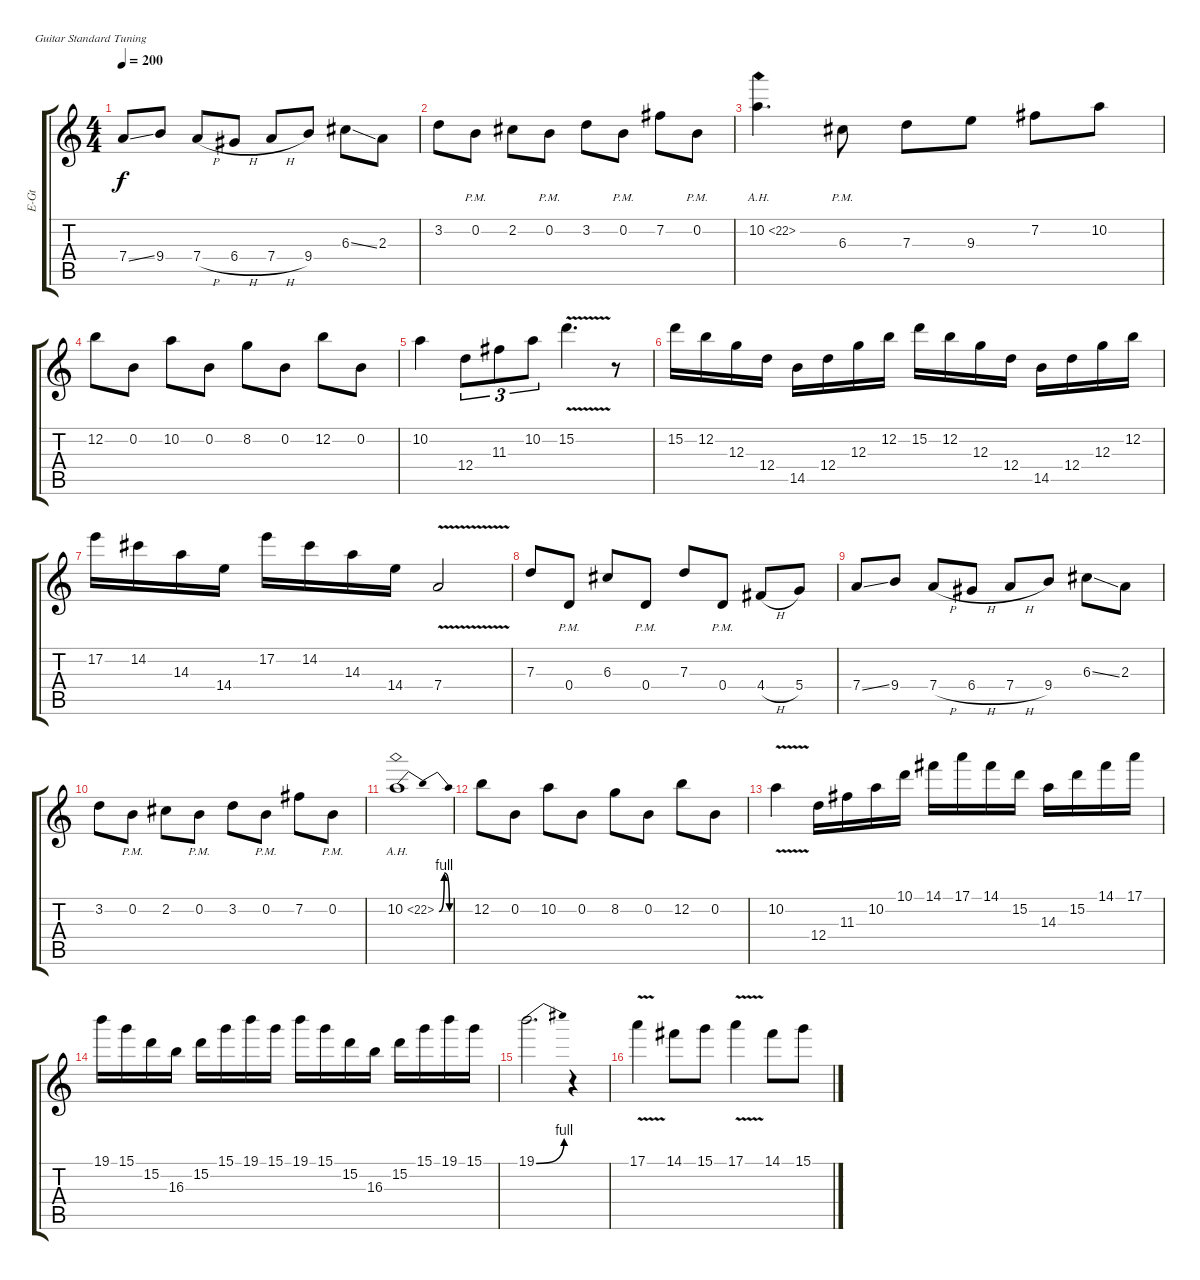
\bracketExtendMode groupsimilarinstruments
\otherSystemsTrackNameOrientation horizontal
\track ("Jerry" "E-Gt") {instrument distortionguitar}
\staff {score tabs}
\tuning (E4 B3 G3 D3 A2 E2)
\ts (4 4)
\tempo 200
\clef g2
\ks c
7.4{ss}.8{dy f beam Up} 9.4.8{beam Up} 7.4{h}.8{beam Up} 6.4{h acc #}.8{beam Up} 7.4{h}.8{beam Up} 9.4.8{beam Up} 6.3{ss acc #}.8{beam Down} 2.3.8{beam Down} |
3.2.8{beam Down} 0.2{pm}.8{beam Down} 2.2{acc #}.8{beam Down} 0.2{pm}.8{beam Down} 3.2.8{beam Down} 0.2{pm}.8{beam Down} 7.2{acc #}.8{beam Down} 0.2{pm}.8{beam Down} |
10.2{ah 12}.4{d beam Down} 6.3{pm acc #}.8{beam Down} 7.3.8{beam Down} 9.3.8{beam Down} 7.2{acc #}.8{beam Down} 10.2.8{beam Down} |
12.2.8{beam Down} 0.2.8{beam Down} 10.2.8{beam Down} 0.2.8{beam Down} 8.2.8{beam Down} 0.2.8{beam Down} 12.2.8{beam Down} 0.2.8{beam Down} |
10.2.4{beam Down} 12.4.8{tu (3 2) beam Down} 11.3{acc #}.8{tu (3 2) beam Down} 10.2.8{tu (3 2) beam Down} 15.2{v}.4{d beam Down} r.8{beam Down} |
15.2.16{beam Down} 12.2.16{beam Down} 12.3.16{beam Down} 12.4.16{beam Down} 14.5.16{beam Down} 12.4.16{beam Down} 12.3.16{beam Down} 12.2.16{beam Down} 15.2.16{beam Down} 12.2.16{beam Down} 12.3.16{beam Down} 12.4.16{beam Down} 14.5.16{beam Down} 12.4.16{beam Down} 12.3.16{beam Down} 12.2.16{beam Down} |
17.2.16{beam Down} 14.2{acc #}.16{beam Down} 14.3.16{beam Down} 14.4.16{beam Down} 17.2.16{beam Down} 14.2{acc #}.16{beam Down} 14.3.16{beam Down} 14.4.16{beam Down} 7.4{v}.2{beam Up} |
7.3.8{beam Up} 0.4{pm}.8{beam Up} 6.3{acc #}.8{beam Up} 0.4{pm}.8{beam Up} 7.3.8{beam Up} 0.4{pm}.8{beam Up} 4.4{h acc #}.8{beam Up} 5.4.8{beam Up} |
7.4{ss}.8{beam Up} 9.4.8{beam Up} 7.4{h}.8{beam Up} 6.4{h acc #}.8{beam Up} 7.4{h}.8{beam Up} 9.4.8{beam Up} 6.3{ss acc #}.8{beam Down} 2.3.8{beam Down} |
3.2.8{beam Down} 0.2{pm}.8{beam Down} 2.2{acc #}.8{beam Down} 0.2{pm}.8{beam Down} 3.2.8{beam Down} 0.2{pm}.8{beam Down} 7.2{acc #}.8{beam Down} 0.2{pm}.8{beam Down} |
10.2{be (bendrelease 0 0 30 4 30 4 60 0) ah 12}.1{beam Down} |
12.2.8{beam Down} 0.2.8{beam Down} 10.2.8{beam Down} 0.2.8{beam Down} 8.2.8{beam Down} 0.2.8{beam Down} 12.2.8{beam Down} 0.2.8{beam Down} |
10.2{v}.4{beam Down} 12.4.16{beam Down} 11.3{acc #}.16{beam Down} 10.2.16{beam Down} 10.1.16{beam Down} 14.1{acc #}.16{beam Down} 17.1.16{beam Down} 14.1{acc #}.16{beam Down} 15.2.16{beam Down} 14.3.16{beam Down} 15.2.16{beam Down} 14.1{acc #}.16{beam Down} 17.1.16{beam Down} |
19.1.16{beam Down} 15.1.16{beam Down} 15.2.16{beam Down} 16.3.16{beam Down} 15.2.16{beam Down} 15.1.16{beam Down} 19.1.16{beam Down} 15.1.16{beam Down} 19.1.16{beam Down} 15.1.16{beam Down} 15.2.16{beam Down} 16.3.16{beam Down} 15.2.16{beam Down} 15.1.16{beam Down} 19.1.16{beam Down} 15.1.16{beam Down} |
19.1{be (bend 0 0 60 4)}.2{d beam Down} r.4{beam Down} |
17.1{v}.4{beam Down} 14.1{acc #}.8{beam Down} 15.1.8{beam Down} 17.1{v}.4{beam Down} 14.1{acc #}.8{beam Down} 15.1.8{beam Down}
